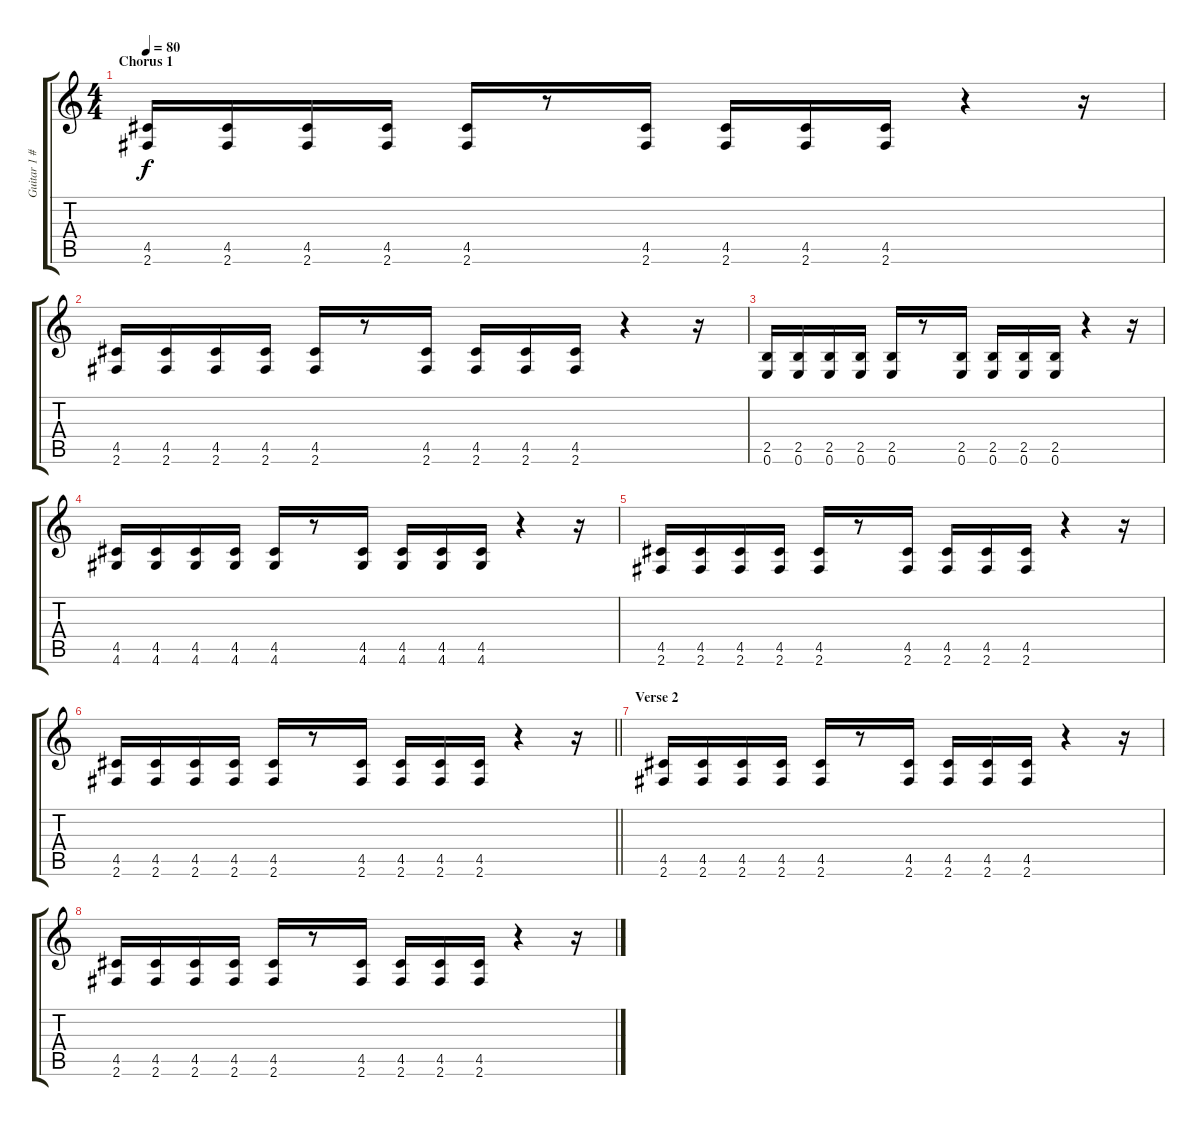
\track ("Guitar 1 #4" "Guitar 1 #") {instrument distortionguitar}
\staff {score tabs}
\tuning (E4 B3 G3 D3 A2 E2) {hide}
\ts (4 4)
\section ("" "Chorus 1")
\tempo 80
\clef g2
\ks c
(4.5 2.6).16{dy f} (4.5 2.6).16 (4.5 2.6).16 (4.5 2.6).16 (4.5 2.6).16 r.8 (4.5 2.6).16 (4.5 2.6).16 (4.5 2.6).16 (4.5 2.6).16 r.4 r.16 |
(4.5 2.6).16 (4.5 2.6).16 (4.5 2.6).16 (4.5 2.6).16 (4.5 2.6).16 r.8 (4.5 2.6).16 (4.5 2.6).16 (4.5 2.6).16 (4.5 2.6).16 r.4 r.16 |
(2.5 0.6).16 (2.5 0.6).16 (2.5 0.6).16 (2.5 0.6).16 (2.5 0.6).16 r.8 (2.5 0.6).16 (2.5 0.6).16 (2.5 0.6).16 (2.5 0.6).16 r.4 r.16 |
(4.5 4.6).16 (4.5 4.6).16 (4.5 4.6).16 (4.5 4.6).16 (4.5 4.6).16 r.8 (4.5 4.6).16 (4.5 4.6).16 (4.5 4.6).16 (4.5 4.6).16 r.4 r.16 |
(4.5 2.6).16 (4.5 2.6).16 (4.5 2.6).16 (4.5 2.6).16 (4.5 2.6).16 r.8 (4.5 2.6).16 (4.5 2.6).16 (4.5 2.6).16 (4.5 2.6).16 r.4 r.16 |
\barLineRight lightlight
(4.5 2.6).16 (4.5 2.6).16 (4.5 2.6).16 (4.5 2.6).16 (4.5 2.6).16 r.8 (4.5 2.6).16 (4.5 2.6).16 (4.5 2.6).16 (4.5 2.6).16 r.4 r.16 |
\section ("" "Verse 2")
(4.5 2.6).16 (4.5 2.6).16 (4.5 2.6).16 (4.5 2.6).16 (4.5 2.6).16 r.8 (4.5 2.6).16 (4.5 2.6).16 (4.5 2.6).16 (4.5 2.6).16 r.4 r.16 |
(4.5 2.6).16 (4.5 2.6).16 (4.5 2.6).16 (4.5 2.6).16 (4.5 2.6).16 r.8 (4.5 2.6).16 (4.5 2.6).16 (4.5 2.6).16 (4.5 2.6).16 r.4 r.16
